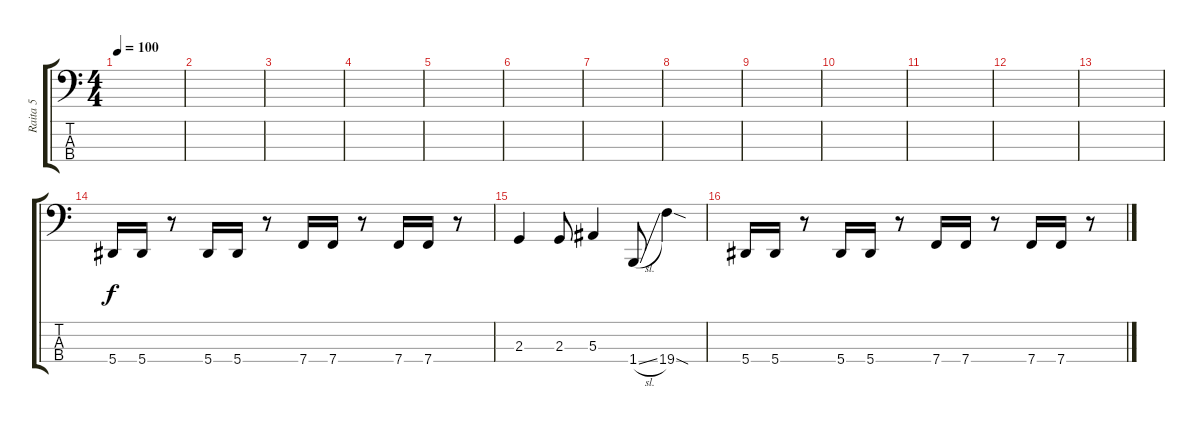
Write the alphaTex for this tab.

\track ("Raita 5" "Raita 5") {instrument slapbass1}
\staff {score tabs}
\tuning (Eb2 Bb1 F1 Bb0) {hide}
\ts (4 4)
\tempo 100
\clef f4
\ks c
|
|
|
|
|
|
|
|
|
|
|
|
|
5.4.16 5.4.16 r.8 5.4.16 5.4.16 r.8 7.4.16 7.4.16 r.8 7.4.16 7.4.16 r.8 |
2.3.4 2.3.8 5.3.4 1.4{sl}.8 19.4{sod}.4 |
5.4.16 5.4.16 r.8 5.4.16 5.4.16 r.8 7.4.16 7.4.16 r.8 7.4.16 7.4.16 r.8
